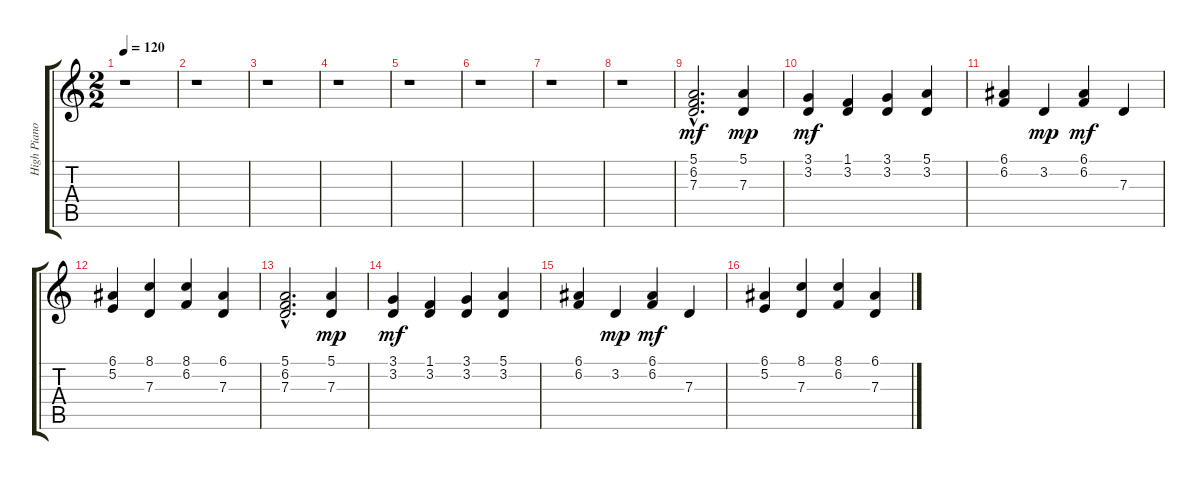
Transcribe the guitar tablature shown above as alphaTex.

\track ("High Piano" "High Piano") {instrument acousticgrandpiano}
\staff {score tabs}
\tuning (E4 B3 G3 D3 A2 E2) {hide}
\ts (2 2)
\tempo 120
\clef g2
\ks c
r.1{dy fff} |
r.1 |
r.1 |
r.1 |
r.1 |
r.1 |
r.1 |
r.1 |
(5.1{hac} 6.2{hac} 7.3{hac}).2{d dy mf} (5.1 7.3).4{dy mp} |
(3.1 3.2).4{dy mf} (1.1 3.2).4 (3.1 3.2).4 (5.1 3.2).4 |
(6.1 6.2).4 3.2.4{dy mp} (6.1 6.2).4{dy mf} 7.3.4 |
(6.1 5.2).4 (8.1 7.3).4 (8.1 6.2).4 (6.1 7.3).4 |
(5.1{hac} 6.2{hac} 7.3{hac}).2{d} (5.1 7.3).4{dy mp} |
(3.1 3.2).4{dy mf} (1.1 3.2).4 (3.1 3.2).4 (5.1 3.2).4 |
(6.1 6.2).4 3.2.4{dy mp} (6.1 6.2).4{dy mf} 7.3.4 |
(6.1 5.2).4 (8.1 7.3).4 (8.1 6.2).4 (6.1 7.3).4
